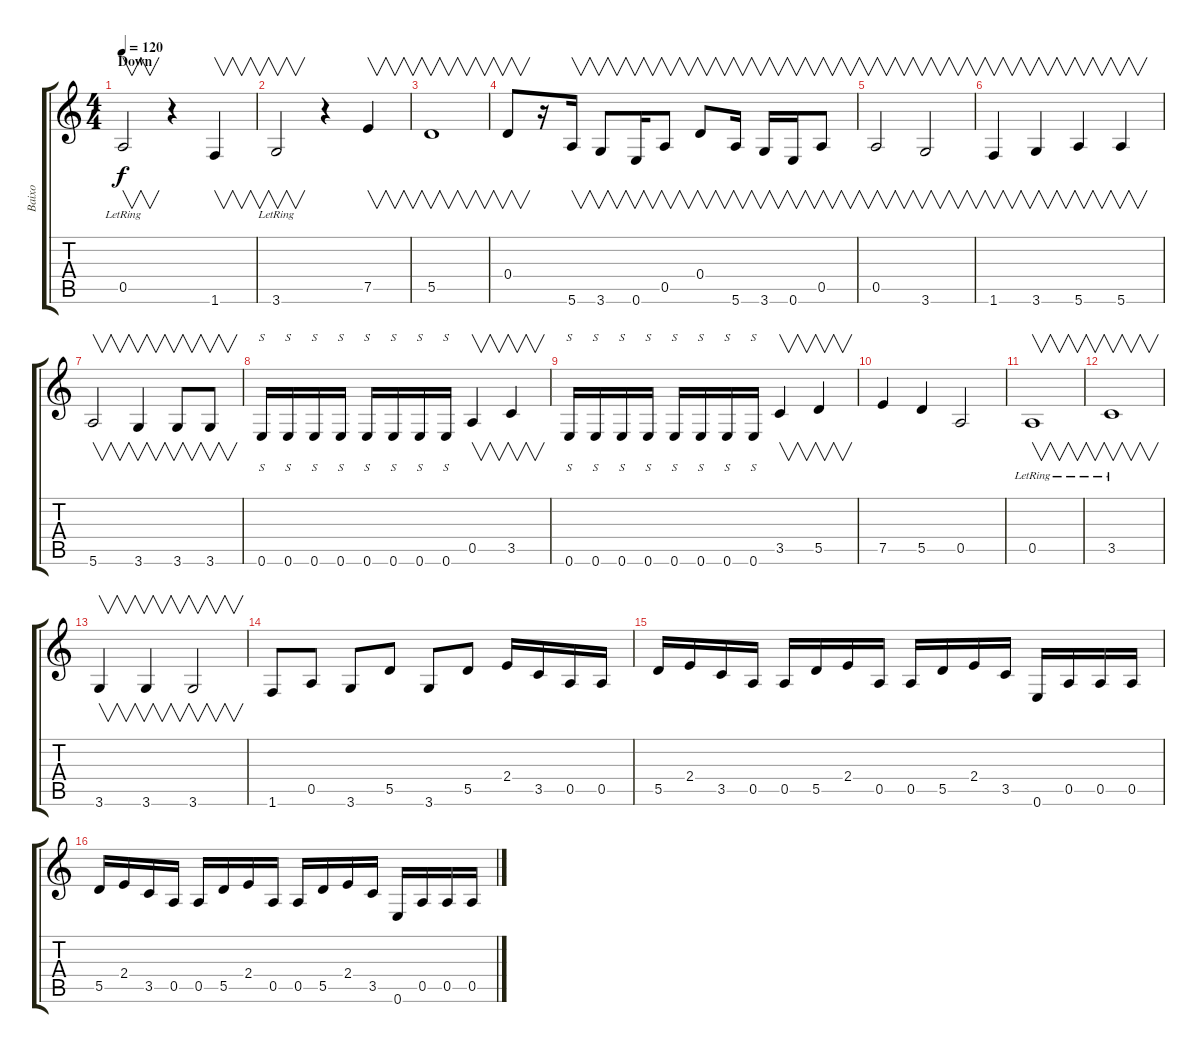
\track ("Baixo" "Baixo") {instrument slapbass2}
\staff {score tabs}
\tuning (E4 B3 G3 D3 A2 E2) {hide}
\ts (4 4)
\section ("" "Down")
\tempo 120
\clef g2
\ks c
0.5{lr}.2{v dy f} r.4 1.6.4{v} |
3.6{lr}.2{v} r.4 7.5.4{v} |
5.5.1{v} |
0.4.8{v} r.16 5.6.16{v} 3.6.8{v} 0.6.16{v} 0.5.8{v} 0.4.8{v} 5.6.16{v} 3.6.16{v} 0.6.16{v} 0.5.8{v} |
0.5.2{v} 3.6.2{v} |
1.6.4{v} 3.6.4{v} 5.6.4{v} 5.6.4{v} |
5.6.2{v} 3.6.4{v} 3.6.8{v} 3.6.8{v} |
0.6.16{s} 0.6.16{s} 0.6.16{s} 0.6.16{s} 0.6.16{s} 0.6.16{s} 0.6.16{s} 0.6.16{s} 0.5.4{v} 3.5.4{v} |
0.6.16{s} 0.6.16{s} 0.6.16{s} 0.6.16{s} 0.6.16{s} 0.6.16{s} 0.6.16{s} 0.6.16{s} 3.5.4{v} 5.5.4{v} |
7.5.4 5.5.4 0.5.2 |
0.5{lr}.1{v} |
3.5{lr}.1{v} |
3.6.4{v} 3.6.4{v} 3.6.2{v} |
1.6.8 0.5.8 3.6.8 5.5.8 3.6.8 5.5.8 2.4.16 3.5.16 0.5.16 0.5.16 |
5.5.16 2.4.16 3.5.16 0.5.16 0.5.16 5.5.16 2.4.16 0.5.16 0.5.16 5.5.16 2.4.16 3.5.16 0.6.16 0.5.16 0.5.16 0.5.16 |
5.5.16 2.4.16 3.5.16 0.5.16 0.5.16 5.5.16 2.4.16 0.5.16 0.5.16 5.5.16 2.4.16 3.5.16 0.6.16 0.5.16 0.5.16 0.5.16
